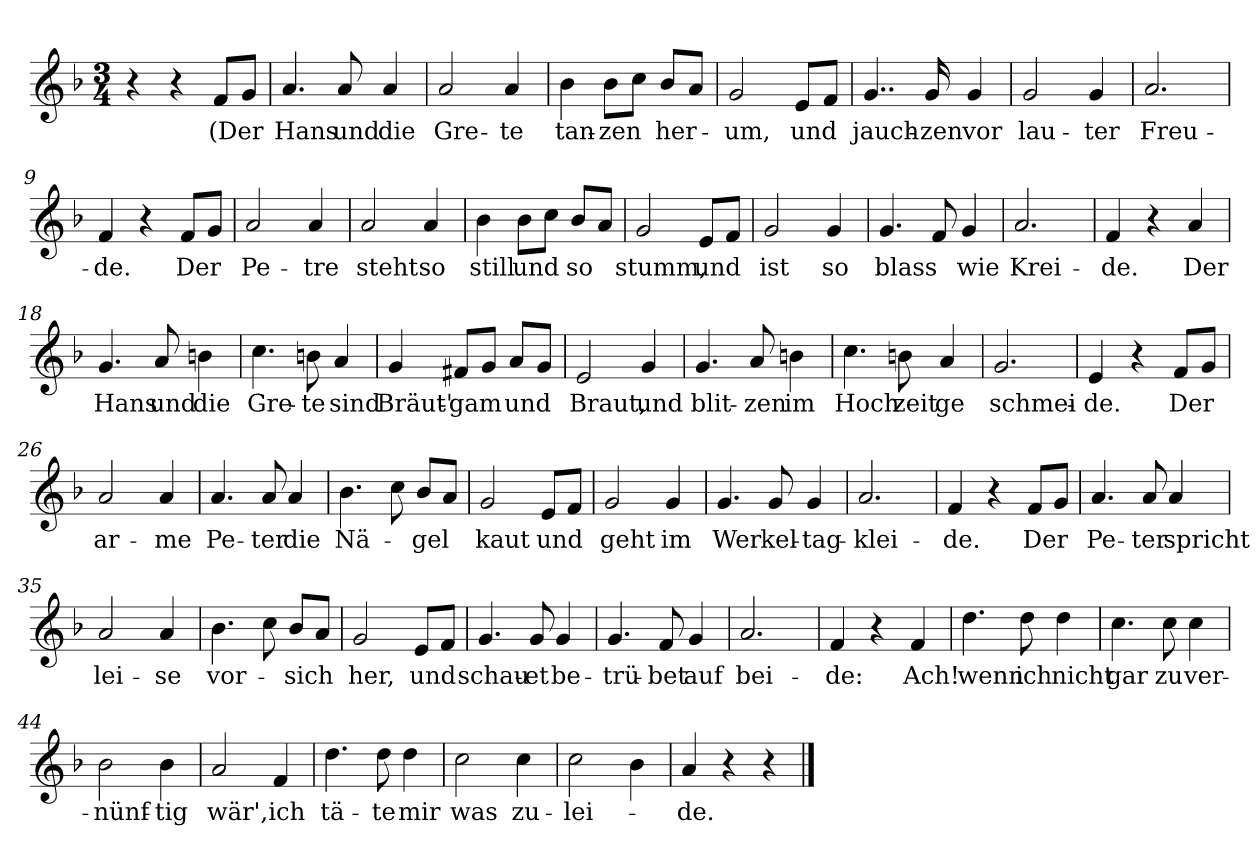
**kern	**text
*part1	*part1
*staff1	*staff1
*clefG2	*
*k[b-]	*
*M3/4	*
=1	=1
4r	.
4r	.
!	!LO:LY:b
8f/L	(Der
8g/J	.
=2	=2
!	!LO:LY:b
4.a/	Hans
!	!LO:LY:b
8a/	und
!	!LO:LY:b
4a/	die
=3	=3
!	!LO:LY:b
2a/	Gre-
!	!LO:LY:b
4a/	-te
=4	=4
!	!LO:LY:b
4b-\	tan-
!	!LO:LY:b
8b-\L	-zen
8cc\J	.
!	!LO:LY:b
8b-/L	her-
8a/J	.
=5	=5
!	!LO:LY:b
2g/	-um,
!	!LO:LY:b
8e/L	und
8f/J	.
=6	=6
!	!LO:LY:b
4..g/	jauch-
!	!LO:LY:b
16g/	-zen
!	!LO:LY:b
4g/	vor
=7	=7
!	!LO:LY:b
2g/	lau-
!	!LO:LY:b
4g/	-ter
=8	=8
!	!LO:LY:b
2.a/	Freu-
=9	=9
!	!LO:LY:b
4f/	-de.
4r	.
!	!LO:LY:b
8f/L	Der
8g/J	.
=10	=10
!	!LO:LY:b
2a/	Pe-
!	!LO:LY:b
4a/	-tre
!!LO:LB:g=z
=11	=11
!	!LO:LY:b
2a/	steht
!	!LO:LY:b
4a/	so
=12	=12
!	!LO:LY:b
4b-\	still
!	!LO:LY:b
8b-\L	und
8cc\J	.
!	!LO:LY:b
8b-/L	so
8a/J	.
=13	=13
!	!LO:LY:b
2g/	stumm,
!	!LO:LY:b
8e/L	und
8f/J	.
=14	=14
!	!LO:LY:b
2g/	ist
!	!LO:LY:b
4g/	so
=15	=15
!	!LO:LY:b
4.g/	blass
8f/	.
!	!LO:LY:b
4g/	wie
=16	=16
!	!LO:LY:b
2.a/	Krei-
=17	=17
!	!LO:LY:b
4f/	-de.
4r	.
!	!LO:LY:b
4a/	Der
=18	=18
!	!LO:LY:b
4.g/	Hans
!	!LO:LY:b
8a/	und
!	!LO:LY:b
4bn\	die
=19	=19
!	!LO:LY:b
4.cc\	Gre-
!	!LO:LY:b
8bn\	-te
!	!LO:LY:b
4a/	sind
!!LO:LB:g=z
=20	=20
!	!LO:LY:b
4g/	Bräut'-
!	!LO:LY:b
8f#X/L	-gam
8g/J	.
!	!LO:LY:b
8a/L	und
8g/J	.
=21	=21
!	!LO:LY:b
2e/	Braut,
!	!LO:LY:b
4g/	und
=22	=22
!	!LO:LY:b
4.g/	blit-
!	!LO:LY:b
8a/	-zen
!	!LO:LY:b
4bn\	im
=23	=23
!	!LO:LY:b
4.cc\	Hoch
!	!LO:LY:b
8bn\	zeit
!	!LO:LY:b
4a/	ge
=24	=24
!	!LO:LY:b
2.g/	schmei-
=25	=25
!	!LO:LY:b
4e/	de.
4r	.
!	!LO:LY:b
8f/L	Der
8g/J	.
=26	=26
!	!LO:LY:b
2a/	ar-
!	!LO:LY:b
4a/	-me
=27	=27
!	!LO:LY:b
4.a/	Pe-
!	!LO:LY:b
8a/	-ter
!	!LO:LY:b
4a/	die
=28	=28
!	!LO:LY:b
4.b-\	Nä-
8cc\	.
!	!LO:LY:b
8b-/L	-gel
8a/J	.
!!LO:LB:g=z
=29	=29
!	!LO:LY:b
2g/	kaut
!	!LO:LY:b
8e/L	und
8f/J	.
=30	=30
!	!LO:LY:b
2g/	geht
!	!LO:LY:b
4g/	im
=31	=31
!	!LO:LY:b
4.g/	Wer
!	!LO:LY:b
8g/	-kel-
!	!LO:LY:b
4g/	-tag-
=32	=32
!	!LO:LY:b
2.a/	-klei-
=33	=33
!	!LO:LY:b
4f/	-de.
4r	.
!	!LO:LY:b
8f/L	Der
8g/J	.
=34	=34
!	!LO:LY:b
4.a/	Pe-
!	!LO:LY:b
8a/	-ter
!	!LO:LY:b
4a/	spricht
=35	=35
!	!LO:LY:b
2a/	lei-
!	!LO:LY:b
4a/	-se
=36	=36
!	!LO:LY:b
4.b-\	vor-
8cc\	.
!	!LO:LY:b
8b-/L	sich
8a/J	.
=37	=37
!	!LO:LY:b
2g/	her,
!	!LO:LY:b
8e/L	und
8f/J	.
=38	=38
!	!LO:LY:b
4.g/	schau-
!	!LO:LY:b
8g/	-et
!	!LO:LY:b
4g/	be-
!!LO:LB:g=z
=39	=39
!	!LO:LY:b
4.g/	-trü-
!	!LO:LY:b
8f/	-bet
!	!LO:LY:b
4g/	auf
=40	=40
!	!LO:LY:b
2.a/	bei-
=41	=41
!	!LO:LY:b
4f/	-de:
4r	.
!	!LO:LY:b
4f/	Ach!
=42	=42
!	!LO:LY:b
4.dd\	wenn
!	!LO:LY:b
8dd\	ich
!	!LO:LY:b
4dd\	nicht
=43	=43
!	!LO:LY:b
4.cc\	gar
!	!LO:LY:b
8cc\	zu
!	!LO:LY:b
4cc\	ver-
=44	=44
!	!LO:LY:b
2b-\	-nünf-
!	!LO:LY:b
4b-\	-tig
=45	=45
!	!LO:LY:b
2a/	wär',
!	!LO:LY:b
4f/	ich
=46	=46
!	!LO:LY:b
4.dd\	tä-
!	!LO:LY:b
8dd\	-te
!	!LO:LY:b
4dd\	mir
=47	=47
!	!LO:LY:b
2cc\	was
!	!LO:LY:b
4cc\	zu-
=48	=48
!	!LO:LY:b
2cc\	-lei-
4b-\	.
=49	=49
!	!LO:LY:b
4a/	-de.
4r	.
4r	.
==	==
*-	*-
